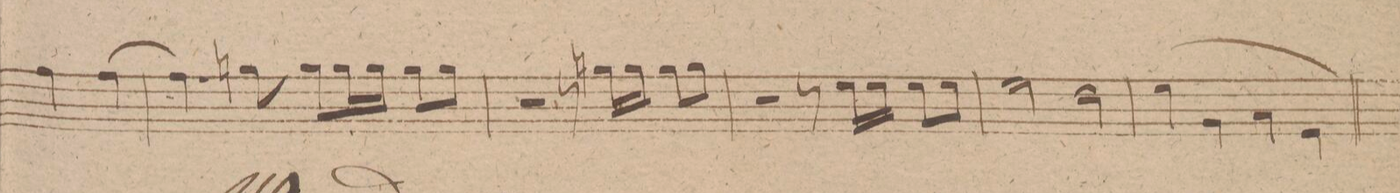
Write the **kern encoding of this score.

**kern	**dynam
*I"Oboe 2do in	*
*clefG2	*
*k[f#c#g#d#]	*
*met(c)	*
*M4/4	*
4ff#\	.
[4ff#\	.
=21	=21
4.ff#\]	.
8ggn\	.
8gg\L	.
16gg\L	.
16gg\JJ	.
8gg\L	.
8gg\J	.
=22	=22
2r	.
8r	.
16ggn\LL	.
16gg\JJ	.
8gg\L	.
8gg\J	.
=23	=23
2r	.
8r	.
16ee\LL	.
16ee\JJ	.
8ee\L	.
8ee\J	.
=24	=24
2ee\	.
2dd#\	.
=25	=25
(>4ee\	.
4g#\	.
4a\	.
4e\)	.
=26	=26
*-	*-
